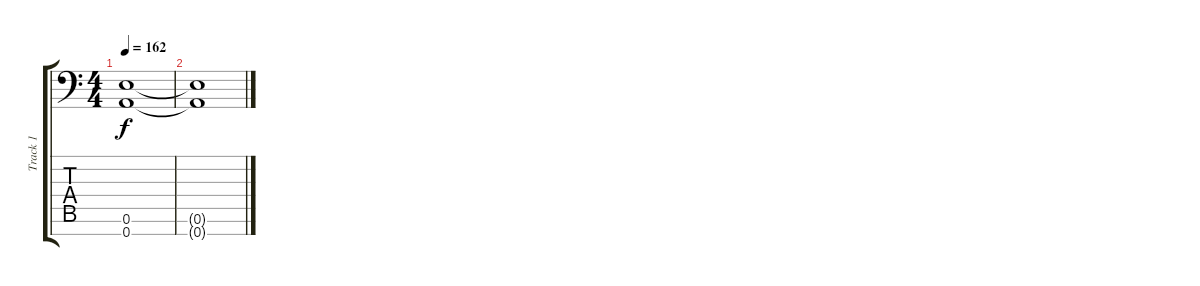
\track ("Track 1" "Track 1") {instrument distortionguitar}
\staff {score tabs}
\tuning (E4 B3 G3 D3 A2 E2 A1) {hide}
\ts (4 4)
\tempo 162
\clef f4
\ks c
(0.6{t} 0.7{t}).1{dy f} |
(0.6{t} 0.7{t}).1
